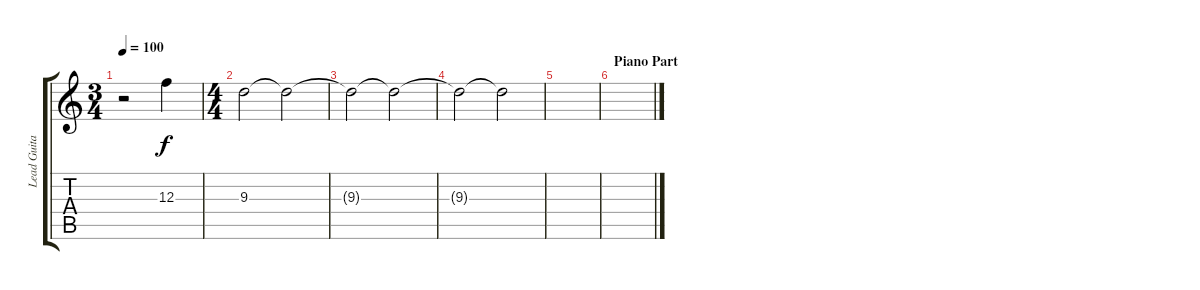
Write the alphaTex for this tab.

\track ("Lead Guitar" "Lead Guita") {instrument distortionguitar}
\staff {score tabs}
\tuning (D4 A3 F3 C3 G2 D2) {hide}
\ts (3 4)
\tempo 100
\clef g2
\ks c
r.2{dy f} 12.3.4 |
\ts (4 4)
9.3.2{volume 0} 9.3{t}.2 |
9.3{t}.2 9.3{t}.2 |
9.3{t}.2 9.3{t}.2 |
|
\section ("" "Piano Part")
